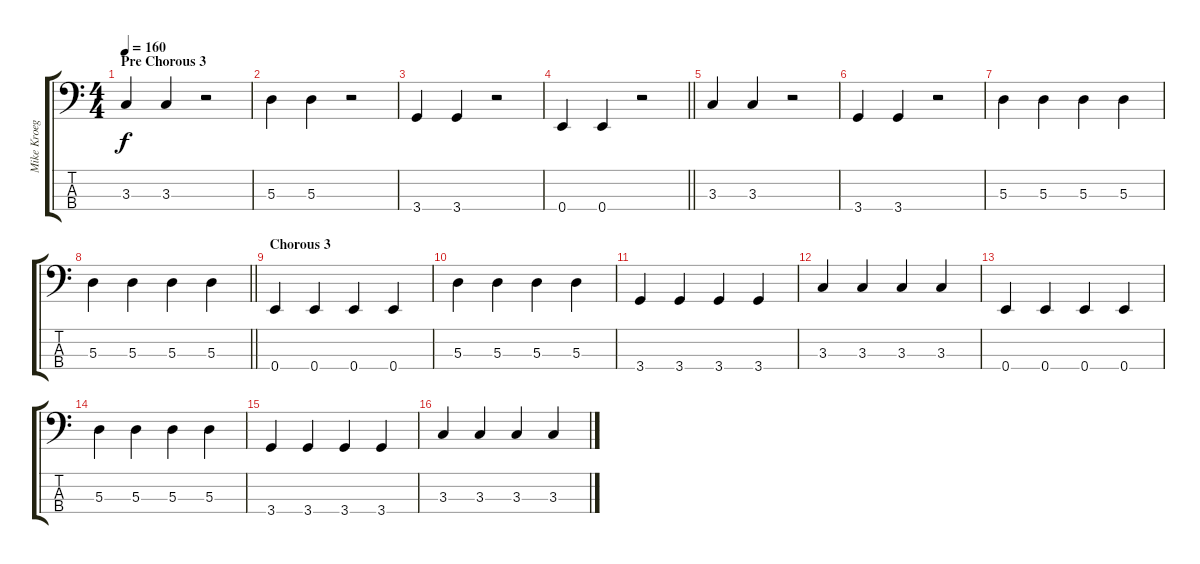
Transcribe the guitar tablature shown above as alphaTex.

\track ("Mike Kroeger" "Mike Kroeg") {instrument electricbassfinger}
\staff {score tabs}
\tuning (G2 D2 A1 E1) {hide}
\ts (4 4)
\section ("" "Pre Chorous 3")
\tempo 160
\clef f4
\ks c
3.3.4{dy f} 3.3.4 r.2 |
5.3.4 5.3.4 r.2 |
3.4.4 3.4.4 r.2 |
\barLineRight lightlight
0.4.4 0.4.4 r.2 |
3.3.4 3.3.4 r.2 |
3.4.4 3.4.4 r.2 |
5.3.4 5.3.4 5.3.4 5.3.4 |
\barLineRight lightlight
5.3.4 5.3.4 5.3.4 5.3.4 |
\section ("" "Chorous 3")
0.4.4 0.4.4 0.4.4 0.4.4 |
5.3.4 5.3.4 5.3.4 5.3.4 |
3.4.4 3.4.4 3.4.4 3.4.4 |
3.3.4 3.3.4 3.3.4 3.3.4 |
0.4.4 0.4.4 0.4.4 0.4.4 |
5.3.4 5.3.4 5.3.4 5.3.4 |
3.4.4 3.4.4 3.4.4 3.4.4 |
3.3.4 3.3.4 3.3.4 3.3.4
